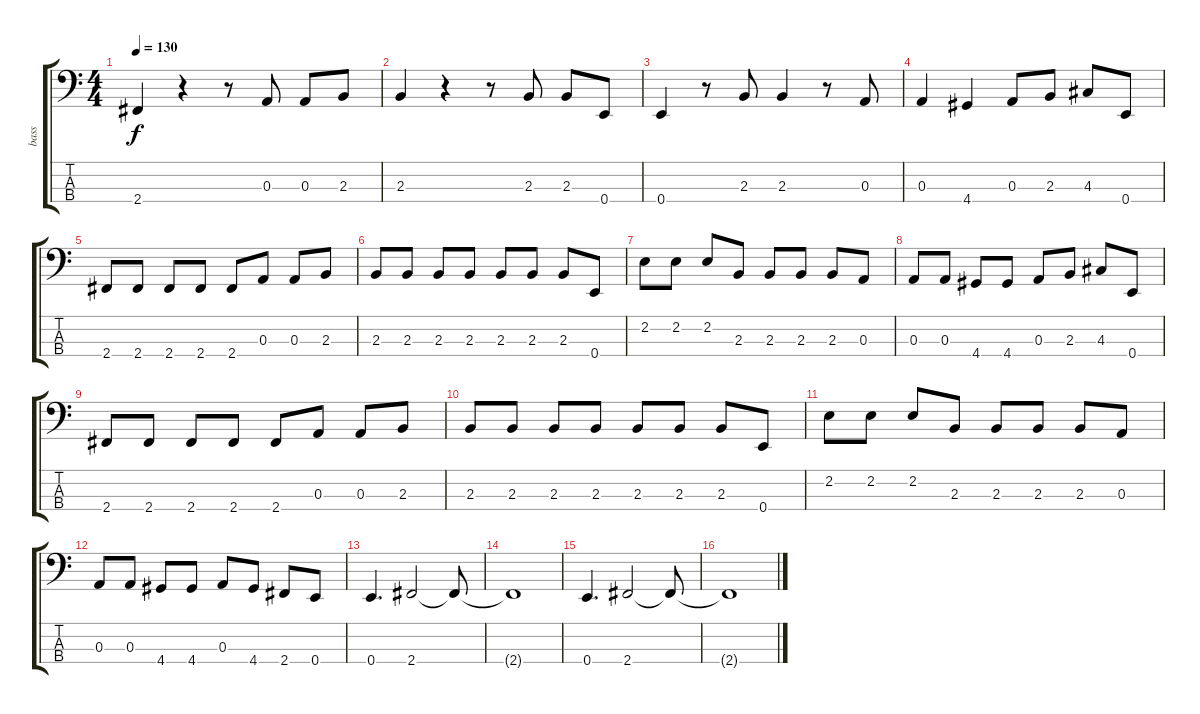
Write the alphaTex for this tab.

\track ("bass" "bass") {instrument electricbassfinger}
\staff {score tabs}
\tuning (G2 D2 A1 E1) {hide}
\ts (4 4)
\tempo 130
\clef f4
\ks c
2.4.4{dy f} r.4 r.8 0.3.8 0.3.8 2.3.8 |
2.3.4 r.4 r.8 2.3.8 2.3.8 0.4.8 |
0.4.4 r.8 2.3.8 2.3.4 r.8 0.3.8 |
0.3.4 4.4.4 0.3.8 2.3.8 4.3.8 0.4.8 |
2.4.8 2.4.8 2.4.8 2.4.8 2.4.8 0.3.8 0.3.8 2.3.8 |
2.3.8 2.3.8 2.3.8 2.3.8 2.3.8 2.3.8 2.3.8 0.4.8 |
2.2.8 2.2.8 2.2.8 2.3.8 2.3.8 2.3.8 2.3.8 0.3.8 |
0.3.8 0.3.8 4.4.8 4.4.8 0.3.8 2.3.8 4.3.8 0.4.8 |
2.4.8 2.4.8 2.4.8 2.4.8 2.4.8 0.3.8 0.3.8 2.3.8 |
2.3.8 2.3.8 2.3.8 2.3.8 2.3.8 2.3.8 2.3.8 0.4.8 |
2.2.8 2.2.8 2.2.8 2.3.8 2.3.8 2.3.8 2.3.8 0.3.8 |
0.3.8 0.3.8 4.4.8 4.4.8 0.3.8 4.4.8 2.4.8 0.4.8 |
0.4.4{d} 2.4.2 2.4{t}.8 |
2.4{t}.1 |
0.4.4{d} 2.4.2 2.4{t}.8 |
2.4{t}.1
